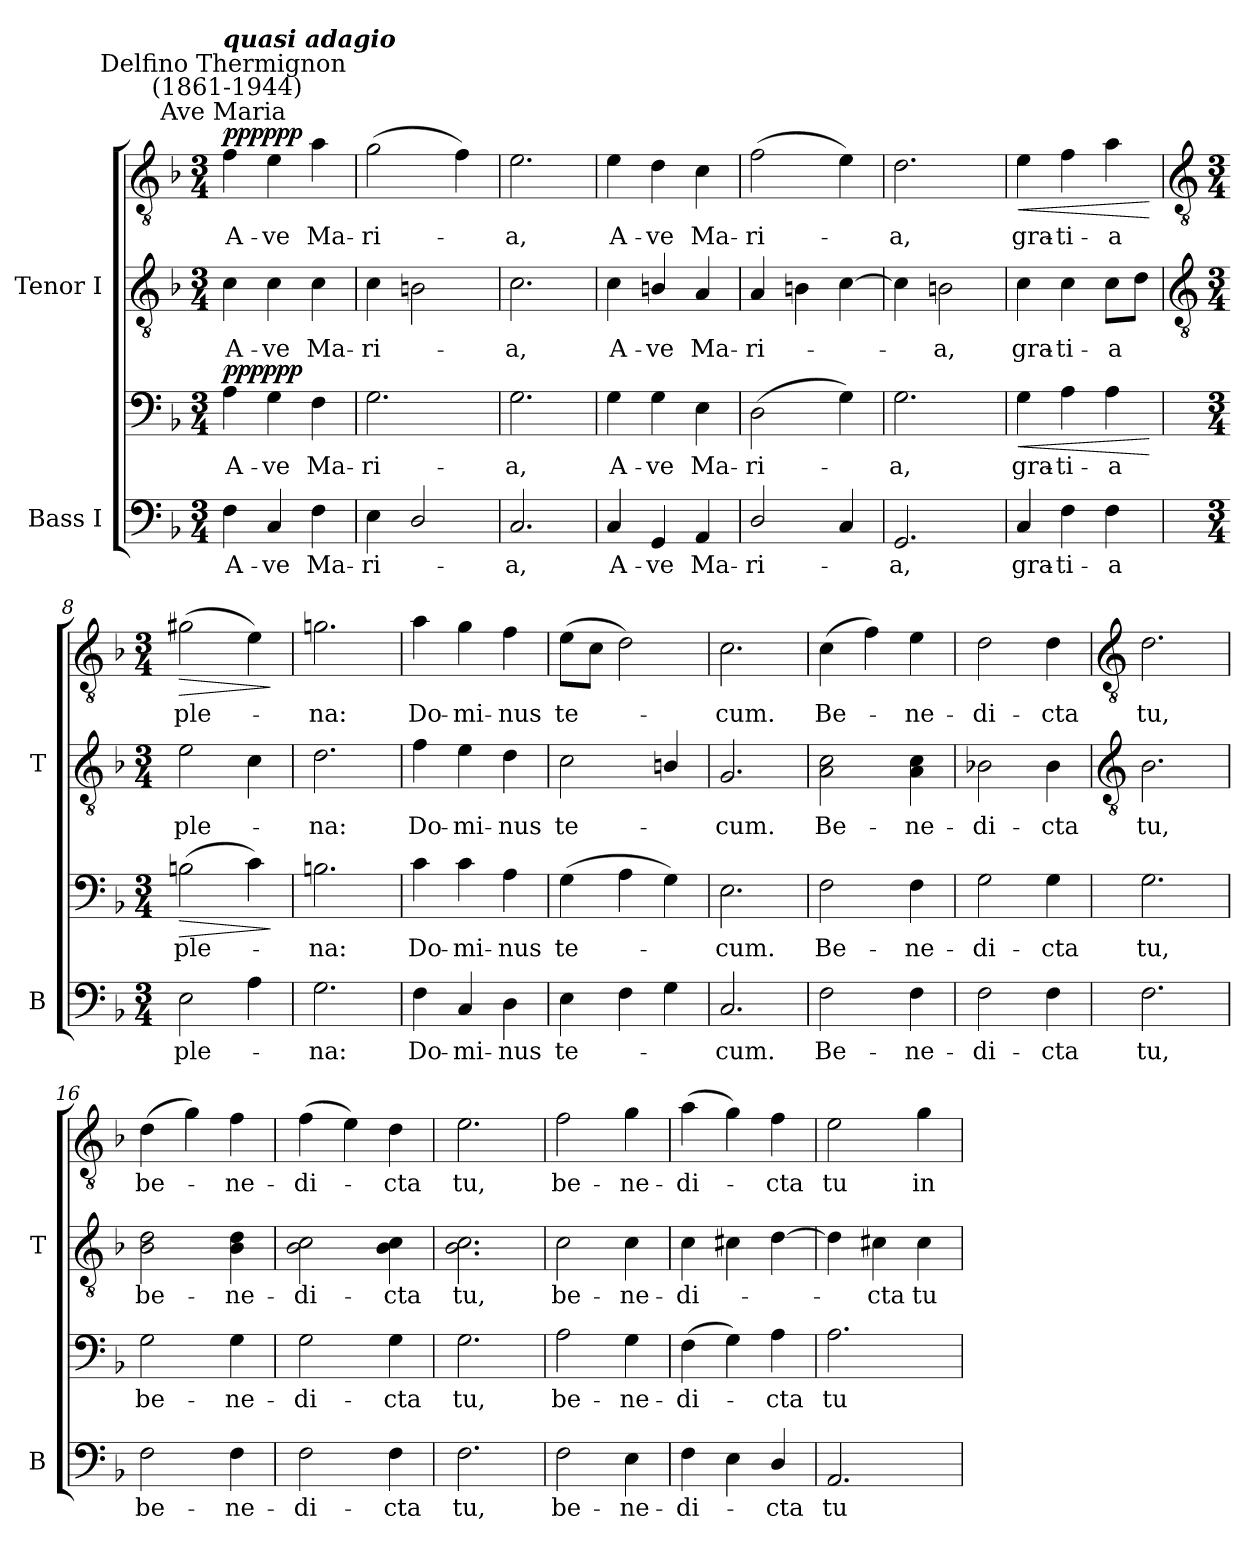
**kern	**text	**kern	**text	**dynam	**kern	**text	**kern	**text	**dynam
*part2	*part2	*part2	*part2	*part2	*part1	*part1	*part1	*part1	*part1
*staff4	*staff4	*staff3	*staff3	*staff3/4	*staff2	*staff2	*staff1	*staff1	*staff1/2
*I"Bass I	*	*	*	*	*I"Tenor I	*	*	*	*
*I'B	*	*	*	*	*I'T	*	*	*	*
*clefF4	*	*clefF4	*	*	*clefGv2	*	*clefGv2	*	*
*k[b-]	*	*k[b-]	*	*	*k[b-]	*	*k[b-]	*	*
*F:	*	*F:	*	*	*F:	*	*F:	*	*
*M3/4	*	*M3/4	*	*	*M3/4	*	*M3/4	*	*
=1	=1	=1	=1	=1	=1	=1	=1	=1	=1
!	!	!	!	!	!	!	!LO:TX:a:cj:t=Ave Maria	!	!
!	!	!	!	!	!	!	!LO:TX:a:cj:t=Delfino Thermignon\n (1861-1944)	!	!
!	!	!	!	!	!	!	!LO:TX:a:Bi:t=quasi adagio	!	!
!	!LO:LY:b	!	!LO:LY:b	!LO:DY:b=2	!	!LO:LY:b	!	!LO:LY:b	!
!	!	!	!	!LO:DY:n=1:b	!	!	!	!	!LO:DY:b=2
!	!	!	!	!	!	!	!	!	!LO:DY:n=1:b
4F	-A-	4A	A-	ppp ppp	4c	-A-	4f	A-	ppp ppp
!	!LO:LY:b	!	!LO:LY:b	!	!	!LO:LY:b	!	!LO:LY:b	!
4C	-ve	4G	-ve	.	4c	-ve	4e	-ve	.
!	!LO:LY:b	!	!LO:LY:b	!	!	!LO:LY:b	!	!LO:LY:b	!
4F	Ma-	4F	Ma-	.	4c	Ma-	4a	Ma-	.
=2	=2	=2	=2	=2	=2	=2	=2	=2	=2
!	!LO:LY:b	!	!LO:LY:b	!	!	!LO:LY:b	!	!LO:LY:b	!
4E	-ri-	2.G	-ri-	.	4c	ri-	(>2g	-ri-	.
2D/	.	.	.	.	2Bn	.	.	.	.
.	.	.	.	.	.	.	4f)	.	.
=3	=3	=3	=3	=3	=3	=3	=3	=3	=3
!	!LO:LY:b	!	!LO:LY:b	!	!	!LO:LY:b	!	!LO:LY:b	!
2.C	a,	2.G	a,	.	2.c	a,	2.e	a,	.
=4	=4	=4	=4	=4	=4	=4	=4	=4	=4
!	!LO:LY:b	!	!LO:LY:b	!	!	!LO:LY:b	!	!LO:LY:b	!
4C	-A-	4G	A-	.	4c	-A-	4e	A-	.
!	!LO:LY:b	!	!LO:LY:b	!	!	!LO:LY:b	!	!LO:LY:b	!
4GG	-ve	4G	-ve	.	4Bn/	-ve	4d	-ve	.
!	!LO:LY:b	!	!LO:LY:b	!	!	!LO:LY:b	!	!LO:LY:b	!
4AA	Ma-	4E	Ma-	.	4A	Ma-	4c	Ma-	.
=5	=5	=5	=5	=5	=5	=5	=5	=5	=5
!	!LO:LY:b	!	!LO:LY:b	!	!	!LO:LY:b	!	!LO:LY:b	!
2D/	ri-	(>2D	-ri-	.	4A	ri-	(>2f	-ri-	.
.	.	.	.	.	4Bn	.	.	.	.
4C	.	4G)	.	.	[4c	.	4e)	.	.
=6	=6	=6	=6	=6	=6	=6	=6	=6	=6
!	!LO:LY:b	!	!LO:LY:b	!	!	!	!	!LO:LY:b	!
2.GG	a,	2.G	a,	.	4c]	.	2.d	a,	.
!	!	!	!	!	!	!LO:LY:b	!	!	!
.	.	.	.	.	2Bn	a,	.	.	.
=7	=7	=7	=7	=7	=7	=7	=7	=7	=7
!	!LO:LY:b	!	!LO:LY:b	!LO:HP:b	!	!LO:LY:b	!	!LO:LY:b	!LO:HP:b
4C	gra-	4G	gra-	<	4c	gra-	4e	gra-	<
!	!LO:LY:b	!	!LO:LY:b	!	!	!LO:LY:b	!	!LO:LY:b	!
4F	-ti-	4A	-ti-	.	4c	-ti-	4f	-ti-	.
!	!LO:LY:b	!	!LO:LY:b	!	!	!LO:LY:b	!	!LO:LY:b	!
4F	-a	4A	-a	.	8cL	-a	4a	-a	.
.	.	.	.	.	8dJ	.	.	.	.
.	.	.	.	[	.	.	.	.	[
!!LO:LB:g=z
=8	=8	=8	=8	=8	=8	=8	=8	=8	=8
*	*	*	*	*	*clefGv2	*	*clefGv2	*	*
*M3/4	*	*M3/4	*	*	*M3/4	*	*M3/4	*	*
!	!LO:LY:b	!	!LO:LY:b	!LO:HP:b	!	!LO:LY:b	!	!LO:LY:b	!LO:HP:b
2E	ple-	(>2Bn	ple-	>	2e	ple-	(>2g#X	ple-	>
4A	.	4c)	.	.	4c	.	4e)	.	.
.	.	.	.	]	.	.	.	.	]
=9	=9	=9	=9	=9	=9	=9	=9	=9	=9
!	!LO:LY:b	!	!LO:LY:b	!	!	!LO:LY:b	!	!LO:LY:b	!
2.G	na:	2.Bn	na:	.	2.d	na:	2.gn	na:	.
=10	=10	=10	=10	=10	=10	=10	=10	=10	=10
!	!LO:LY:b	!	!LO:LY:b	!	!	!LO:LY:b	!	!LO:LY:b	!
4F	Do-	4c	Do-	.	4f	Do-	4a	Do-	.
!	!LO:LY:b	!	!LO:LY:b	!	!	!LO:LY:b	!	!LO:LY:b	!
4C	-mi-	4c	-mi-	.	4e	-mi-	4g	-mi-	.
!	!LO:LY:b	!	!LO:LY:b	!	!	!LO:LY:b	!	!LO:LY:b	!
4D	-nus	4A	-nus	.	4d	-nus	4f	-nus	.
=11	=11	=11	=11	=11	=11	=11	=11	=11	=11
!	!LO:LY:b	!	!LO:LY:b	!	!	!LO:LY:b	!	!LO:LY:b	!
4E	te-	(>4G	te-	.	2c	te-	(>8eL	te-	.
.	.	.	.	.	.	.	8cJ	.	.
4F	.	4A	.	.	.	.	2d)	.	.
4G	.	4G)	.	.	4Bn/	.	.	.	.
=12	=12	=12	=12	=12	=12	=12	=12	=12	=12
!	!LO:LY:b	!	!LO:LY:b	!	!	!LO:LY:b	!	!LO:LY:b	!
2.C	cum.	2.E	cum.	.	2.G	cum.	2.c	cum.	.
=13	=13	=13	=13	=13	=13	=13	=13	=13	=13
!	!LO:LY:b	!	!LO:LY:b	!	!	!LO:LY:b	!	!LO:LY:b	!
2F	-Be-	2F	Be-	.	2A 2c	-Be-	(>4c	Be-	.
.	.	.	.	.	.	.	4f)	.	.
!	!LO:LY:b	!	!LO:LY:b	!	!	!LO:LY:b	!	!LO:LY:b	!
4F	-ne-	4F	-ne-	.	4A 4c	-ne-	4e	ne-	.
=14	=14	=14	=14	=14	=14	=14	=14	=14	=14
!	!LO:LY:b	!	!LO:LY:b	!	!	!LO:LY:b	!	!LO:LY:b	!
2F	di-	2G	-di-	.	2B-X	di-	2d	-di-	.
!	!LO:LY:b	!	!LO:LY:b	!	!	!LO:LY:b	!	!LO:LY:b	!
4F	-cta	4G	-cta	.	4B-	-cta	4d	-cta	.
!!LO:LB:g=z
=15	=15	=15	=15	=15	=15	=15	=15	=15	=15
*	*	*	*	*	*clefGv2	*	*clefGv2	*	*
!	!LO:LY:b	!	!LO:LY:b	!	!	!LO:LY:b	!	!LO:LY:b	!
2.F	tu,	2.G	tu,	.	2.B-	tu,	2.d	tu,	.
=16	=16	=16	=16	=16	=16	=16	=16	=16	=16
!	!LO:LY:b	!	!LO:LY:b	!	!	!LO:LY:b	!	!LO:LY:b	!
2F	-be-	2G	be-	.	2B- 2d	-be-	(>4d	be-	.
.	.	.	.	.	.	.	4g)	.	.
!	!LO:LY:b	!	!LO:LY:b	!	!	!LO:LY:b	!	!LO:LY:b	!
4F	-ne-	4G	-ne-	.	4B- 4d	-ne-	4f	ne-	.
=17	=17	=17	=17	=17	=17	=17	=17	=17	=17
!	!LO:LY:b	!	!LO:LY:b	!	!	!LO:LY:b	!	!LO:LY:b	!
2F	di-	2G	-di-	.	2B- 2c	di-	(>4f	-di-	.
.	.	.	.	.	.	.	4e)	.	.
!	!LO:LY:b	!	!LO:LY:b	!	!	!LO:LY:b	!	!LO:LY:b	!
4F	-cta	4G	-cta	.	4B- 4c	-cta	4d	cta	.
=18	=18	=18	=18	=18	=18	=18	=18	=18	=18
!	!LO:LY:b	!	!LO:LY:b	!	!	!LO:LY:b	!	!LO:LY:b	!
2.F	tu,	2.G	tu,	.	2.B- 2.c	tu,	2.e	tu,	.
=19	=19	=19	=19	=19	=19	=19	=19	=19	=19
!	!LO:LY:b	!	!LO:LY:b	!	!	!LO:LY:b	!	!LO:LY:b	!
2F	-be-	2A	be-	.	2c	-be-	2f	be-	.
!	!LO:LY:b	!	!LO:LY:b	!	!	!LO:LY:b	!	!LO:LY:b	!
4E	-ne-	4G	-ne-	.	4c	-ne-	4g	-ne-	.
=20	=20	=20	=20	=20	=20	=20	=20	=20	=20
!	!LO:LY:b	!	!LO:LY:b	!	!	!LO:LY:b	!	!LO:LY:b	!
4F	di-	(>4F	-di-	.	4c	di-	(>4a	-di-	.
4E	.	4G)	.	.	4c#X	.	4g)	.	.
!	!LO:LY:b	!	!LO:LY:b	!	!	!	!	!LO:LY:b	!
4D/	cta	4A	cta	.	[4d	.	4f	cta	.
=21	=21	=21	=21	=21	=21	=21	=21	=21	=21
!	!LO:LY:b	!	!LO:LY:b	!	!	!	!	!LO:LY:b	!
2.AA	tu	2.A	tu	.	4d]	.	2e	tu	.
!	!	!	!	!	!	!LO:LY:b	!	!	!
.	.	.	.	.	4c#X	cta	.	.	.
!	!	!	!	!	!	!LO:LY:b	!	!LO:LY:b	!
.	.	.	.	.	4c#	tu	4g	in	.
=	=	=	=	=	=	=	=	=	=
*-	*-	*-	*-	*-	*-	*-	*-	*-	*-
